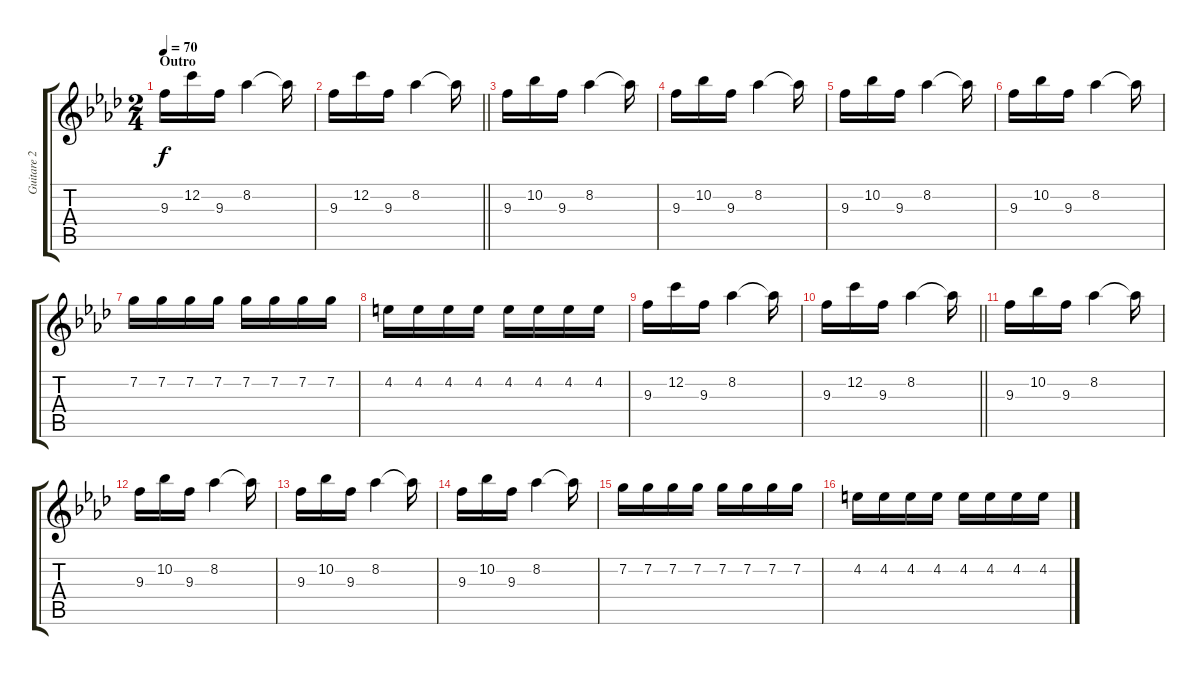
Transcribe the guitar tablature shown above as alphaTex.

\track ("Guitare 2" "Guitare 2") {instrument acousticguitarsteel}
\staff {score tabs}
\tuning (F4 C4 Ab3 Eb3 Bb2 F2) {hide}
\ts (2 4)
\section ("" "Outro")
\tempo 70
\clef g2
\ks fminor
9.3.16{dy f} 12.2.16 9.3.16 8.2.4 8.2{t}.16 |
\barLineRight lightlight
9.3.16 12.2.16 9.3.16 8.2.4 8.2{t}.16 |
9.3.16 10.2.16 9.3.16 8.2.4 8.2{t}.16 |
9.3.16 10.2.16 9.3.16 8.2.4 8.2{t}.16 |
9.3.16 10.2.16 9.3.16 8.2.4 8.2{t}.16 |
9.3.16 10.2.16 9.3.16 8.2.4 8.2{t}.16 |
7.2.16 7.2.16 7.2.16 7.2.16 7.2.16 7.2.16 7.2.16 7.2.16 |
4.2.16 4.2.16 4.2.16 4.2.16 4.2.16 4.2.16 4.2.16 4.2.16 |
9.3.16 12.2.16 9.3.16 8.2.4 8.2{t}.16 |
\barLineRight lightlight
9.3.16 12.2.16 9.3.16 8.2.4 8.2{t}.16 |
9.3.16 10.2.16 9.3.16 8.2.4 8.2{t}.16 |
9.3.16 10.2.16 9.3.16 8.2.4 8.2{t}.16 |
9.3.16 10.2.16 9.3.16 8.2.4 8.2{t}.16 |
9.3.16 10.2.16 9.3.16 8.2.4 8.2{t}.16 |
7.2.16 7.2.16 7.2.16 7.2.16 7.2.16 7.2.16 7.2.16 7.2.16 |
4.2.16 4.2.16 4.2.16 4.2.16 4.2.16 4.2.16 4.2.16 4.2.16
